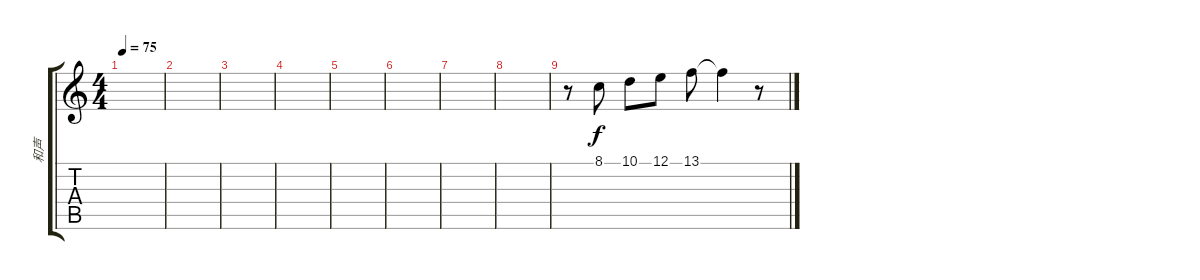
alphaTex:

\track ("和声" "和声") {instrument lead3calliope}
\staff {score tabs}
\tuning (E4 B3 G3 D3 A2 E2) {hide}
\ts (4 4)
\tempo 75
\clef g2
\ks c
|
|
|
|
|
|
|
|
r.8 8.1.8 10.1.8 12.1.8 13.1.8 13.1{t}.4 r.8
